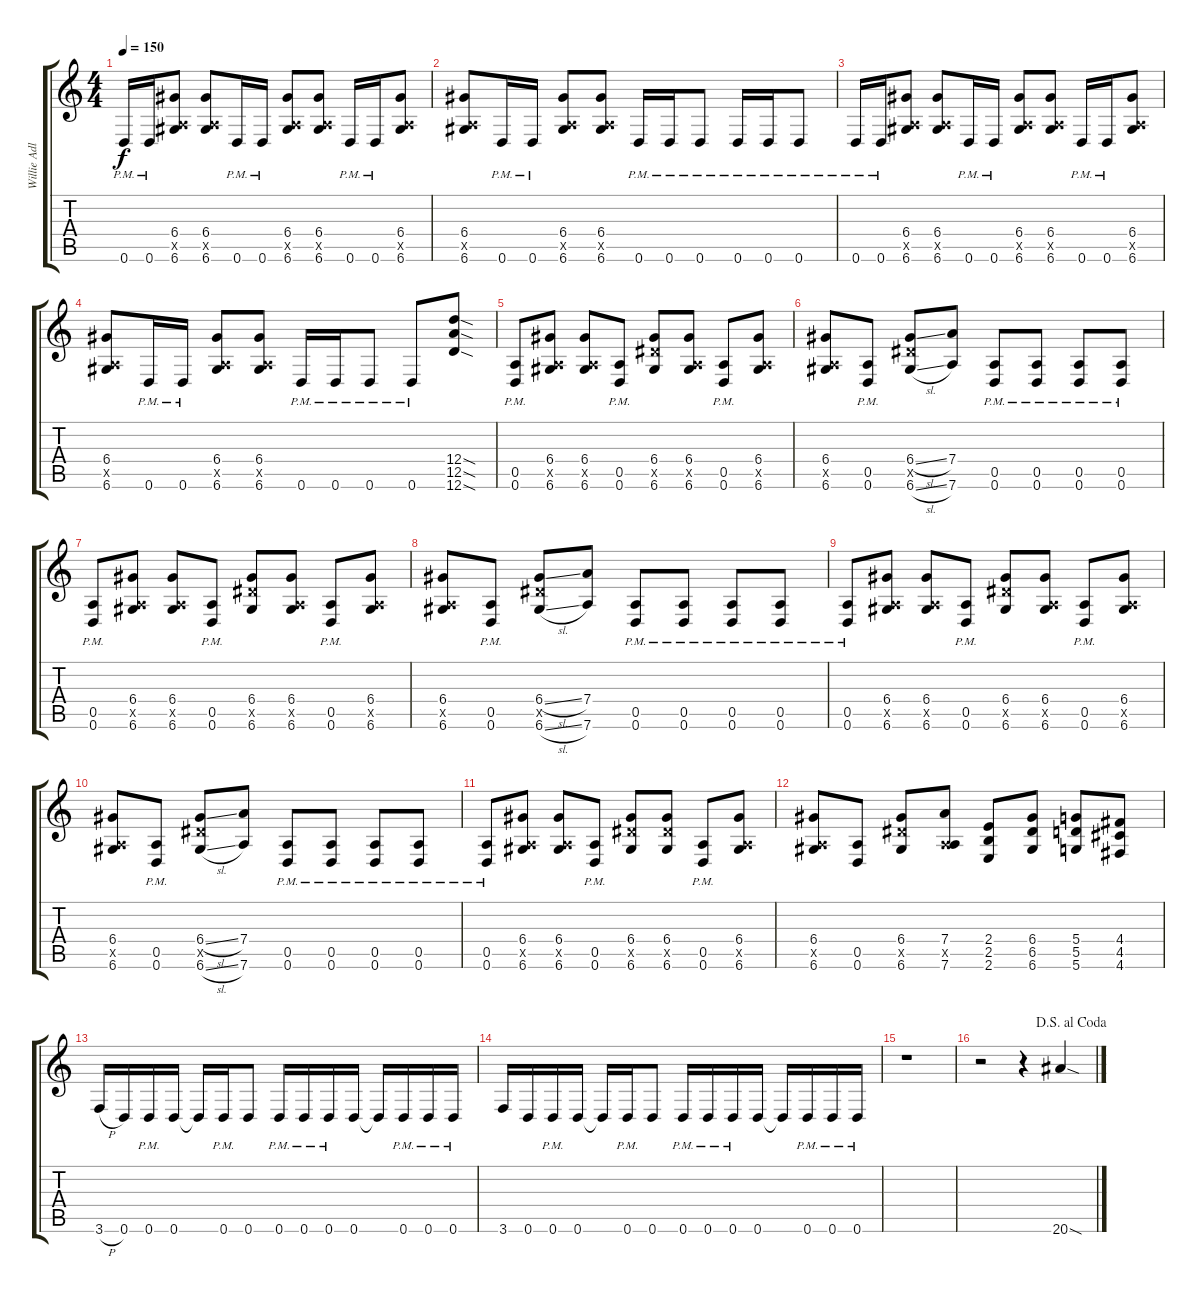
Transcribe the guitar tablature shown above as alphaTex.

\track ("Willie Adler" "Willie Adl") {instrument distortionguitar}
\staff {score tabs}
\tuning (E4 B3 G3 D3 A2 D2) {hide}
\ts (4 4)
\tempo 150
\clef g2
\ks c
0.6{pm}.16{dy f} 0.6{pm}.16 (6.4 0.5{x} 6.6).8 (6.4 0.5{x} 6.6).8 0.6{pm}.16 0.6{pm}.16 (6.4 0.5{x} 6.6).8 (6.4 0.5{x} 6.6).8 0.6{pm}.16 0.6{pm}.16 (6.4 0.5{x} 6.6).8 |
(6.4 0.5{x} 6.6).8 0.6{pm}.16 0.6{pm}.16 (6.4 0.5{x} 6.6).8 (6.4 0.5{x} 6.6).8 0.6{pm}.16 0.6{pm}.16 0.6{pm}.8 0.6{pm}.16 0.6{pm}.16 0.6{pm}.8 |
0.6{pm}.16 0.6{pm}.16 (6.4 0.5{x} 6.6).8 (6.4 0.5{x} 6.6).8 0.6{pm}.16 0.6{pm}.16 (6.4 0.5{x} 6.6).8 (6.4 0.5{x} 6.6).8 0.6{pm}.16 0.6{pm}.16 (6.4 0.5{x} 6.6).8 |
(6.4 0.5{x} 6.6).8 0.6{pm}.16 0.6{pm}.16 (6.4 0.5{x} 6.6).8 (6.4 0.5{x} 6.6).8 0.6{pm}.16 0.6{pm}.16 0.6{pm}.8 0.6{pm}.8 (12.4{sod} 12.5{sod} 12.6{sod}).8 |
(0.5{pm} 0.6{pm}).8 (6.4 0.5{x} 6.6).8 (6.4 0.5{x} 6.6).8 (0.5{pm} 0.6{pm}).8 (6.4 6.5{x} 6.6).8 (6.4 0.5{x} 6.6).8 (0.5{pm} 0.6{pm}).8 (6.4 0.5{x} 6.6).8 |
(6.4 0.5{x} 6.6).8 (0.5{pm} 0.6{pm}).8 (6.4{sl} 6.5{x} 6.6{sl}).8 (7.4 7.6).8 (0.5{pm} 0.6{pm}).8 (0.5{pm} 0.6{pm}).8 (0.5{pm} 0.6{pm}).8 (0.5{pm} 0.6{pm}).8 |
(0.5{pm} 0.6{pm}).8 (6.4 0.5{x} 6.6).8 (6.4 0.5{x} 6.6).8 (0.5{pm} 0.6{pm}).8 (6.4 6.5{x} 6.6).8 (6.4 0.5{x} 6.6).8 (0.5{pm} 0.6{pm}).8 (6.4 0.5{x} 6.6).8 |
(6.4 0.5{x} 6.6).8 (0.5{pm} 0.6{pm}).8 (6.4{sl} 6.5{x} 6.6{sl}).8 (7.4 7.6).8 (0.5{pm} 0.6{pm}).8 (0.5{pm} 0.6{pm}).8 (0.5{pm} 0.6{pm}).8 (0.5{pm} 0.6{pm}).8 |
(0.5{pm} 0.6{pm}).8 (6.4 0.5{x} 6.6).8 (6.4 0.5{x} 6.6).8 (0.5{pm} 0.6{pm}).8 (6.4 6.5{x} 6.6).8 (6.4 0.5{x} 6.6).8 (0.5{pm} 0.6{pm}).8 (6.4 0.5{x} 6.6).8 |
(6.4 0.5{x} 6.6).8 (0.5{pm} 0.6{pm}).8 (6.4{sl} 6.5{x} 6.6{sl}).8 (7.4 7.6).8 (0.5{pm} 0.6{pm}).8 (0.5{pm} 0.6{pm}).8 (0.5{pm} 0.6{pm}).8 (0.5{pm} 0.6{pm}).8 |
(0.5{pm} 0.6{pm}).8 (6.4 0.5{x} 6.6).8 (6.4 0.5{x} 6.6).8 (0.5{pm} 0.6{pm}).8 (6.4 6.5{x} 6.6).8 (6.4 6.5{x} 6.6).8 (0.5{pm} 0.6{pm}).8 (6.4 0.5{x} 6.6).8 |
(6.4 0.5{x} 6.6).8 (0.5 0.6).8 (6.4 6.5{x} 6.6).8 (7.4 0.5{x} 7.6).8 (2.4 2.5 2.6).8 (6.4 6.5 6.6).8 (5.4 5.5 5.6).8 (4.4 4.5 4.6).8 |
3.6{h}.16 0.6.16 0.6{pm}.16 0.6.16 0.6{t}.16 0.6{pm}.16 0.6.8 0.6{pm}.16 0.6{pm}.16 0.6{pm}.16 0.6.16 0.6{t}.16 0.6{pm}.16 0.6{pm}.16 0.6{pm}.16 |
3.6.16 0.6.16 0.6{pm}.16 0.6.16 0.6{t}.16 0.6{pm}.16 0.6.8 0.6{pm}.16 0.6{pm}.16 0.6{pm}.16 0.6.16 0.6{t}.16 0.6{pm}.16 0.6{pm}.16 0.6{pm}.16 |
r.1 |
\jump dalsegnoalcoda
r.2 r.4 20.6{sod}.4
